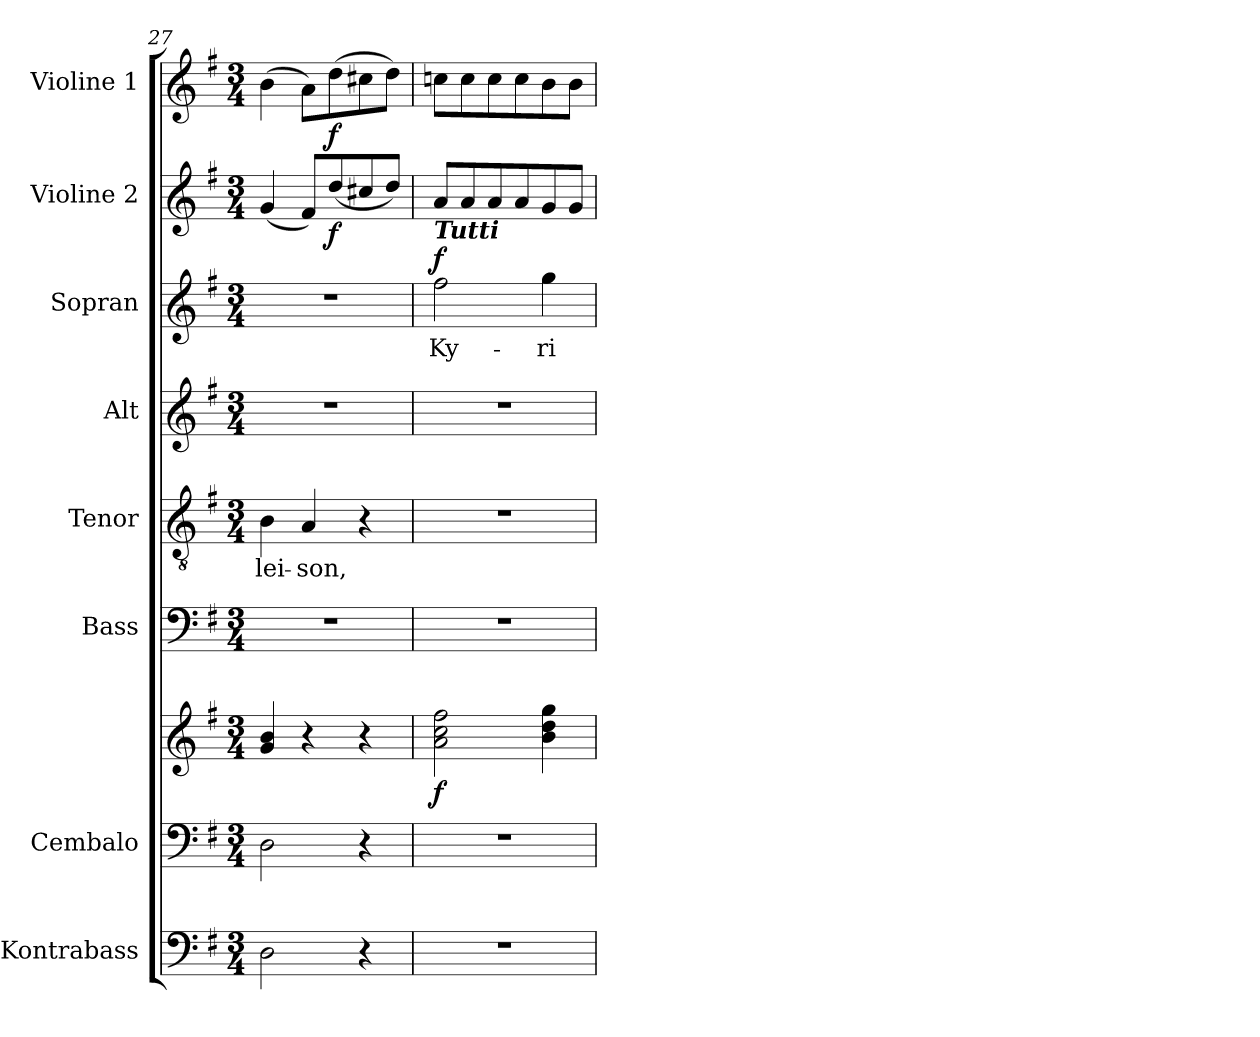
**kern	**kern	**kern	**dynam	**kern	**kern	**text	**kern	**kern	**text	**dynam	**kern	**dynam	**kern	**dynam
*part8	*part7	*part7	*part7	*part6	*part5	*part5	*part4	*part3	*part3	*part3	*part2	*part2	*part1	*part1
*staff9	*staff8	*staff7	*staff7/8	*staff6	*staff5	*staff5	*staff4	*staff3	*staff3	*staff3	*staff2	*staff2	*staff1	*staff1
*I"Kontrabass	*I"Cembalo	*	*	*I"Bass	*I"Tenor	*	*I"Alt	*I"Sopran	*	*	*I"Violine 2	*	*I"Violine 1	*
*I'Kb.	*I'Cemb.	*	*	*I'B.	*I'T.	*	*I'A.	*I'S.	*	*	*I'Vl. 2	*	*I'Vl. 1	*
*clefF4	*clefF4	*clefG2	*	*clefF4	*clefGv2	*	*clefG2	*clefG2	*	*	*clefG2	*	*clefG2	*
*ITrd7c12	*	*	*	*	*	*	*	*	*	*	*	*	*	*
*k[f#]	*k[f#]	*k[f#]	*	*k[f#]	*k[f#]	*	*k[f#]	*k[f#]	*	*	*k[f#]	*	*k[f#]	*
*G:	*G:	*G:	*	*G:	*G:	*	*G:	*G:	*	*	*G:	*	*G:	*
*M3/4	*M3/4	*M3/4	*	*M3/4	*M3/4	*	*M3/4	*M3/4	*	*	*M3/4	*	*M3/4	*
=27	=27	=27	=27	=27	=27	=27	=27	=27	=27	=27	=27	=27	=27	=27
!	!	!	!	!	!	!LO:LY:b	!	!	!	!	!	!	!	!
2DD\	2D\	4g/ 4b/	.	2.r	4B\	-lei-	2.r	2.r	.	.	(<4g/	.	(>4b\	.
!	!	!	!	!	!	!LO:LY:b	!	!	!	!	!	!	!	!
.	.	4r	.	.	4A/	-son,	.	.	.	.	8f#/L)	.	8a\L)	.
!	!	!	!	!	!	!	!	!	!	!	!	!LO:DY:b	!	!LO:DY:b
.	.	.	.	.	.	.	.	.	.	.	(<8dd/	f	(>8dd\	f
4r	4r	4r	.	.	4r	.	.	.	.	.	8cc#X/	.	8cc#X\	.
.	.	.	.	.	.	.	.	.	.	.	8dd/J)	.	8dd\J)	.
=28	=28	=28	=28	=28	=28	=28	=28	=28	=28	=28	=28	=28	=28	=28
!	!	!	!	!	!	!	!	!LO:TX:a:Bi:t=Tutti	!	!	!	!	!	!
!	!	!	!LO:DY:b	!	!	!	!	!	!LO:LY:b	!LO:DY:a	!	!	!	!
2.r	2.r	2a\ 2cc\ 2ff#\	f	2.r	2.r	.	2.r	2ff#\	Ky-	f	8a/L	.	8ccn\L	.
.	.	.	.	.	.	.	.	.	.	.	8a/	.	8cc\	.
.	.	.	.	.	.	.	.	.	.	.	8a/	.	8cc\	.
.	.	.	.	.	.	.	.	.	.	.	8a/	.	8cc\	.
!	!	!	!	!	!	!	!	!	!LO:LY:b	!	!	!	!	!
.	.	4b\ 4dd\ 4gg\	.	.	.	.	.	4gg\	-ri-	.	8g/	.	8b\	.
.	.	.	.	.	.	.	.	.	.	.	8g/J	.	8b\J	.
=	=	=	=	=	=	=	=	=	=	=	=	=	=	=
*-	*-	*-	*-	*-	*-	*-	*-	*-	*-	*-	*-	*-	*-	*-
